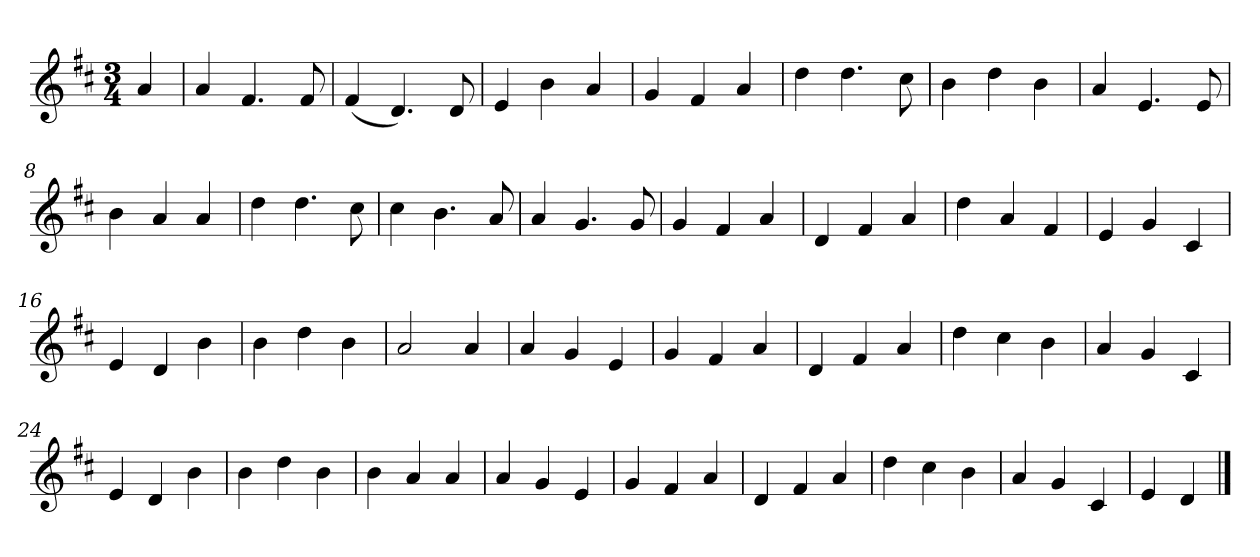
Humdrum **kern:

**kern
*part1
*staff1
*k[f#c#]
*M3/4
*MM120
=
4a
=1
4a
4.f#
8f#
=2
(4f#
4.d)
8d
=3
4e
4b
4a
=4
4g
4f#
4a
=5
4dd
4.dd
8cc#
=6
4b
4dd
4b
=7
4a
4.e
8e
=8
4b
4a
4a
=9
4dd
4.dd
8cc#
=10
4cc#
4.b
8a
=11
4a
4.g
8g
=12
4g
4f#
4a
=13
4d
4f#
4a
=14
4dd
4a
4f#
=15
4e
4g
4c#
=16
4e
4d
4b
=17
4b
4dd
4b
=18
2a
4a
=19
4a
4g
4e
=20
4g
4f#
4a
=21
4d
4f#
4a
=22
4dd
4cc#
4b
=23
4a
4g
4c#
=24
4e
4d
4b
=25
4b
4dd
4b
=26
4b
4a
4a
=27
4a
4g
4e
=28
4g
4f#
4a
=29
4d
4f#
4a
=30
4dd
4cc#
4b
=31
4a
4g
4c#
=32
4e
4d
==
*-
